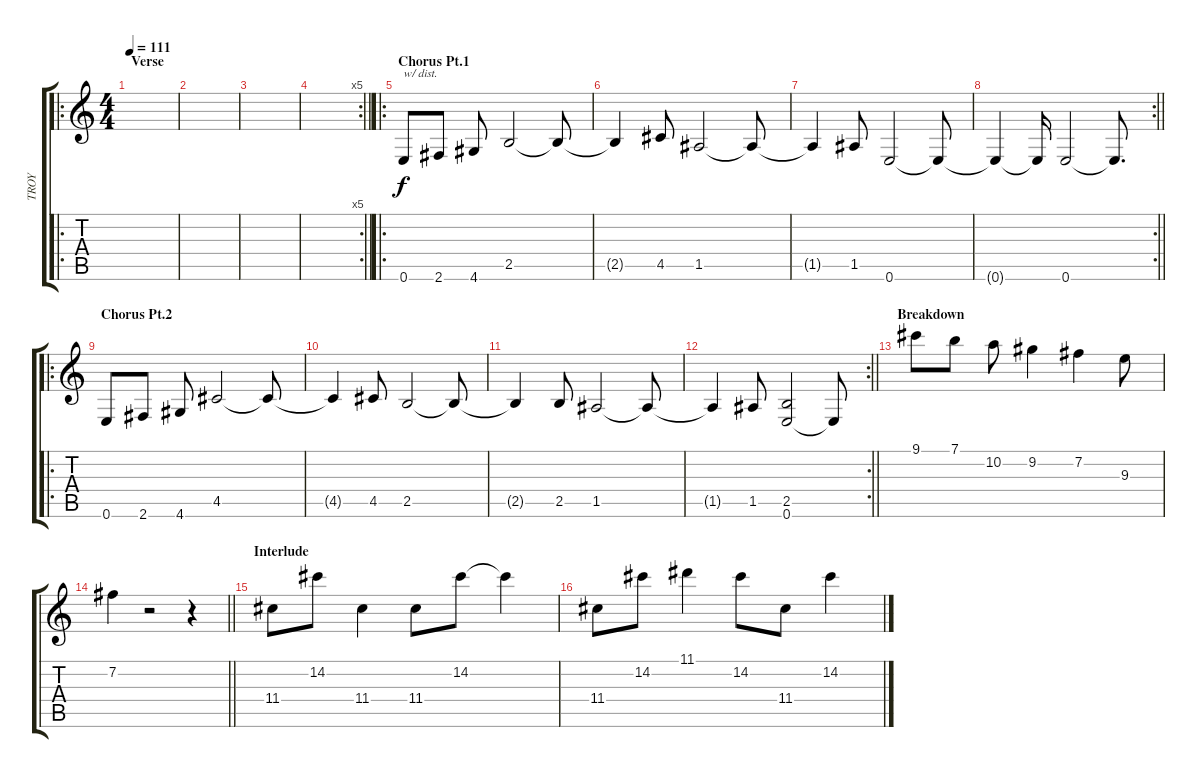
\track ("TROY" "TROY") {instrument electricguitarclean}
\staff {score tabs}
\tuning (E4 B3 G3 D3 A2 E2) {hide}
\ro
\ts (4 4)
\section ("" "Verse")
\tempo 111
\clef g2
\ks c
|
|
|
\rc 5
\barLineRight lightlight
|
\ro
\section ("" "Chorus Pt.1")
0.6.8{txt "w/ dist." instrument overdrivenguitar} 2.6.8 4.6.8 2.5.2 2.5{t}.8 |
2.5{t}.4 4.5.8 1.5.2 1.5{t}.8 |
1.5{t}.4 1.5.8 0.6.2 0.6{t}.8 |
\rc 2
\barLineRight lightlight
0.6{t}.4 0.6{t}.16 0.6.2 0.6{t}.8{d} |
\ro
\section ("" "Chorus Pt.2")
0.6.8 2.6.8 4.6.8 4.5.2 4.5{t}.8 |
4.5{t}.4 4.5.8 2.5.2 2.5{t}.8 |
2.5{t}.4 2.5.8 1.5.2 1.5{t}.8 |
\rc 2
\barLineRight lightlight
1.5{t}.4 1.5.8 (2.5 0.6).2 0.6{t}.8 |
\section ("" "Breakdown")
9.1.8 7.1.8 10.2.8 9.2.4 7.2.4 9.3.8 |
\barLineRight lightlight
7.2.4 r.2 r.4 |
\section ("" "Interlude")
11.4.8 14.2.8 11.4.4 11.4.8 14.2.8 14.2{t}.4 |
11.4.8 14.2.8 11.1.4 14.2.8 11.4.8 14.2.4
